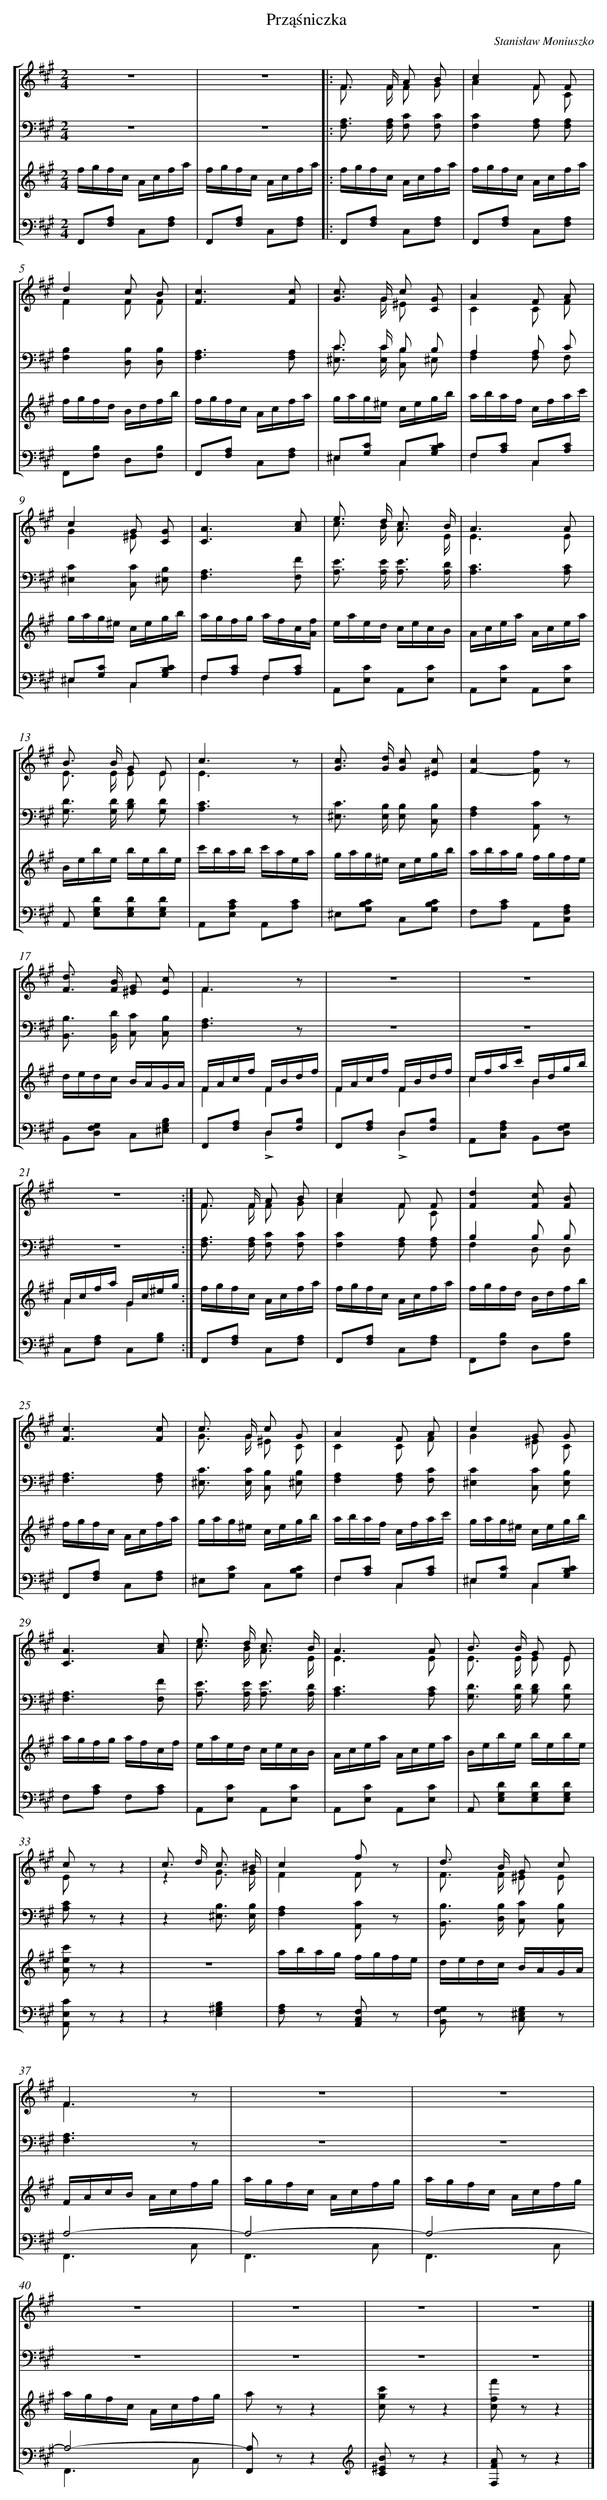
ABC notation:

X:1
T: Prząśniczka
C: Stanisław Moniuszko
L: 1/8
M: 2/4
%%staves [1 2 3 4]
V: 1 clef=treble
V: 2 clef=bass
V: 3 clef=treble
V: 4 clef=bass
K: A
[V:1] z4 |
[V:2] z4 |
[V:3] f/g/f/c/ A/c/f/a/ |
[V:4] F,,[A,F,] C,[A,F,] |
[V:1] z4 ]|:
[V:2] z4 ]|:
[V:3] f/g/f/c/ A/c/f/a/ ]|:
[V:4] F,,[A,F,] C,[A,F,] ]|:
[V:1] F> F A B & F> F F G |
[V:2] [A,F,]> [A,F,] [CF,] [CF,] |
[V:3] f/g/f/c/ A/c/f/a/ |
[V:4] F,,[A,F,] C,[A,F,] |
[V:1] c2F F & A2F C |
[V:2] [C2F,2][A,F,] [A,F,] |
[V:3] f/g/f/c/ A/c/f/a/ |
[V:4] F,,[A,F,] C,[A,F,] |
[V:1] d2c B & F2F F |
[V:2] [B,2F,2][B,D,] [B,D,] |
[V:3] f/g/f/d/ B/d/f/b/ |
[V:4] F,,[B,F,] D,[B,F,] |
[V:1] [c3F3][cF] |
[V:2] [A,3F,3][A,F,] |
[V:3] f/g/f/c/ A/c/f/a/ |
[V:4] F,,[A,F,] C,[A,F,] |
[V:1] [cG]> G c [GC] & x> G ^E x |
[V:2] C> C B, B, & [C^E,]> [CE,] [B,C,] ^E, |
[V:3] g/a/g/^e/ c/e/g/b/ |
[V:4] ^E,[CG,] C,[CB,G,] & ^E,2C,2 |
[V:1] A2F A & C2C F |
[V:2] A,2A, C & [A,2F,2][A,F,] F, |
[V:3] a/b/a/f/ c/f/a/c'/ |
[V:4] F,[CA,] C,[CA,] & F,2C,2 |
[V:1] c2G [GC] & G2^E x |
[V:2] [C2^E,2][CC,] [B,^E,] |
[V:3] g/a/g/^e/ c/e/g/b/ |
[V:4] ^E,[CG,] C,[CB,G,] & ^E,2C,2 |
[V:1] [A3C3][cA] |
[V:2] [A,3F,3][FF,] |
[V:3] a/g/f/g/ a/f/c/[f/A/] |
[V:4] F,[CA,] F,[CA,] & F,2F,2 |
[V:1] e> d c3/ B/ & c> B A3/ E/ |
[V:2] [EA,]> [EA,] [E3/A,3/] [D/A,/] |
[V:3] e/a/e/d/ c/e/c/B/ |
[V:4] A,,[CE,] A,,[CE,] |
[V:1] A3A & E3E |
[V:2] [C3A,3][CA,] |
[V:3] A/c/e/a/ A/c/e/a/ |
[V:4] A,,[CE,] A,,[CE,] |
[V:1] B> B G E & E> E E E |
[V:2] [DG,]> [DG,] [DB,] [DG,] |
[V:3] B/e/b/e/ b/e/b/e/ |
[V:4] A,, [DG,E,][DG,E,][DG,E,] |
[V:1] c3z & E3x |
[V:2] [C3A,3]z |
[V:3] c'/b/a/b/ c'/a/e/a/ |
[V:4] A,,[CA,E,] A,,[CA,] |
[V:1] [cG]> [dG] [cG] [c^E] |
[V:2] [C^E,]> [B,E,] [B,E,] [B,C,] |
[V:3] g/a/g/^e/ c/e/g/b/ |
[V:4] ^E,[CB,G,] C,[CB,G,] |
[V:1] [c2F2-][fF] z |
[V:2] [A,2F,2][CA,,] z |
[V:3] a/b/a/g/ f/g/f/e/ |
[V:4] F,[CA,] A,,[A,F,C,] |
[V:1] [dF]> [BF] [G^E] [cE] |
[V:2] [B,B,,]> [DB,,] [CC,] [B,C,] |
[V:3] d/e/d/c/ B/A/G/A/ |
[V:4] B,,[G,F,D,] C,[B,G,^E,] |
[V:1] F3z & F3x |
[V:2] [A,3F,3]z |
[V:3] F/A/c/f/ F/B/d/f/ & F2F2 |
[V:4] F,,[A,F,] D,[B,F,] & x2!accent!D,2 |
[V:1] z4 |
[V:2] z4 |
[V:3] F/A/c/f/ F/B/d/f/ & F2F2 |
[V:4] F,,[A,F,] D,[B,F,] & x2!accent!D,2 |
[V:1] z4 |
[V:2] z4 |
[V:3] c/f/a/c'/ B/d/g/b/ & c2B2 |
[V:4] A,,[A,F,C,] B,,[G,F,D,] |
[V:1] z4 :|]
[V:2] z4 :|]
[V:3] A/c/f/a/ G/c/^e/g/ & A2G2 :|]
[V:4] C,[A,F,] C,[B,G,] :|]
[V:1] F> F A B & F> F F G |
[V:2] [A,F,]> [A,F,] [CF,] [CF,] |
[V:3] f/g/f/c/ A/c/f/a/ |
[V:4] F,,[A,F,] C,[A,F,] |
[V:1] c2F F & A2F C |
[V:2] [C2F,2][A,F,] [A,F,] |
[V:3] f/g/f/c/ A/c/f/a/ |
[V:4] F,,[A,F,] C,[A,F,] |
[V:1] [d2F2][cF] [BF] |
[V:2] B,2B, B, & F,2D, D, |
[V:3] f/g/f/d/ B/d/f/b/ |
[V:4] F,,[B,F,] D,[B,F,] |
[V:1] [c3F3][cF] |
[V:2] [A,3F,3][A,F,] |
[V:3] f/g/f/c/ A/c/f/a/ |
[V:4] F,,[A,F,] C,[A,F,] |
[V:1] c> G c G & G> G ^E C |
[V:2] [C^E,]> [CE,] [B,C,] [B,^E,] |
[V:3] g/a/g/^e/ c/e/g/b/ |
[V:4] ^E,[CG,] C,[CB,G,] |
[V:1] A2F A & C2C F |
[V:2] [A,2F,2][A,F,] [CF,] |
[V:3] a/b/a/f/ c/f/a/c'/ |
[V:4] F,[CA,] C,[CA,] & F,2C,2 |
[V:1] c2G G & G2^E C |
[V:2] [C2^E,2][CC,] [B,E,] |
[V:3] g/a/g/^e/ c/e/g/b/ |
[V:4] ^E,[CG,] C,[CB,G,] & ^E,2C,2 |
[V:1] [A3C3][cA] |
[V:2] [A,3F,3][FF,] |
[V:3] a/g/f/g/ a/f/c/f/ |
[V:4] F,[CA,] F,[CA,] |
[V:1] e> d c3/ B/ & c> B A3/ E/ |
[V:2] [EA,]> [EA,] [E3/A,3/] [D/A,/] |
[V:3] e/a/e/d/ c/e/c/B/ |
[V:4] A,,[CE,] A,,[CE,] |
[V:1] A3A & E3E |
[V:2] [C3A,3][CA,] |
[V:3] A/c/e/a/ A/c/e/a/ |
[V:4] A,,[CE,] A,,[CE,] |
[V:1] B> B G E & E> E E E |
[V:2] [DG,]> [DG,] [DB,] [DG,] |
[V:3] B/e/b/e/ b/e/b/e/ |
[V:4] A,, [DG,E,][DG,E,][DG,E,] |
[V:1] c zz2 & E xx2 |
[V:2] [CA,] zz2 |
[V:3] [c'eA] zz2 |
[V:4] [CE,A,,] zz2 |
[V:1] c> d c3/ ^B/ & z2G3/ G/ |
[V:2] z2[B,3/^E,3/] [B,/E,/] |
[V:3] z4 |
[V:4] z2[B,2^G,2E,2] |
[V:1] c2f z & F2F x |
[V:2] [A,2F,2][CA,,] z |
[V:3] a/b/a/g/ f/g/f/e/ |
[V:4] [A,F,] z [F,C,A,,] z |
[V:1] d> B G c & F> F ^E E |
[V:2] [B,B,,]> [B,D,] [CC,] [B,C,] |
[V:3] d/e/d/c/ B/A/G/A/ |
[V:4] [G,F,B,,] z [G,^E,C,] z |
[V:1] F3z & F3x |
[V:2] [A,3F,3]z |
[V:3] F/A/c/B/ A/c/f/g/ |
[V:4] A,4- & F,,3C, |
[V:1] z4 |
[V:2] z4 |
[V:3] a/g/f/c/ A/c/f/g/ |
[V:4] A,4- & F,,3C, |
[V:1] z4 |
[V:2] z4 |
[V:3] a/g/f/c/ A/c/f/g/ |
[V:4] A,4- & F,,3C, |
[V:1] z4 |
[V:2] z4 |
[V:3] a/g/f/c/ A/c/f/g/ |
[V:4] A,4- & F,,3C, |
[V:1] z4 |
[V:2] z4 |
[V:3] a zz2 |
[V:4] [A,F,,] zz2 |
[V:1] z4 |
[V:2] z4 |
[V:3] [c'gc] zz2 |
[V:4] [K:clef=treble][B^EC] zz2 |
[V:1] z4 |]
[V:2] z4 |]
[V:3] [f'fc] zz2 |]
[V:4] [AFF,] zz2 |]
